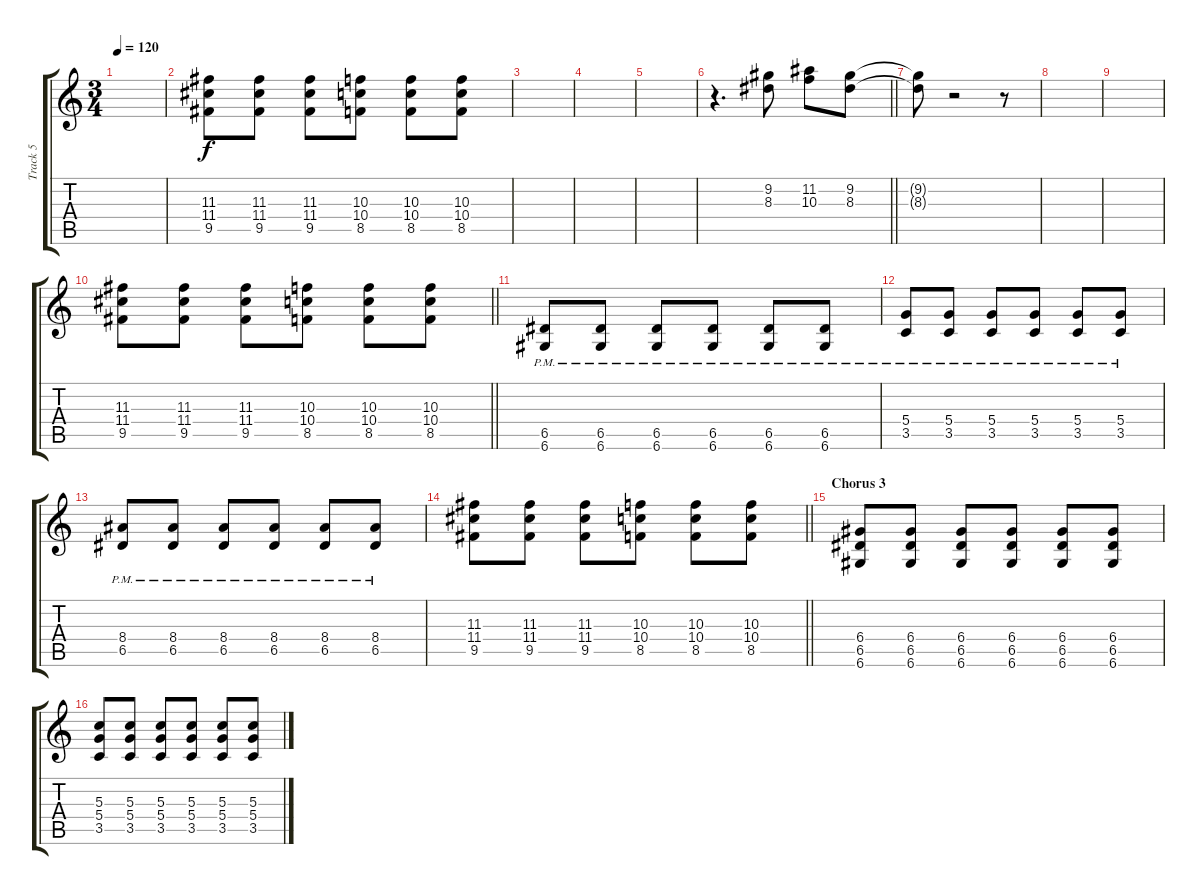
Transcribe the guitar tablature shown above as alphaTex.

\track ("Track 5" "Track 5") {instrument distortionguitar}
\staff {score tabs}
\tuning (E4 B3 G3 D3 A2 D2) {hide}
\ts (3 4)
\tempo 120
\clef g2
\ks c
|
(11.3 11.4 9.5).8 (11.3 11.4 9.5).8 (11.3 11.4 9.5).8 (10.3 10.4 8.5).8 (10.3 10.4 8.5).8 (10.3 10.4 8.5).8 |
|
|
|
\barLineRight lightlight
r.4{d} (9.2 8.3).8 (11.2 10.3).8 (9.2 8.3).8 |
(9.2{t} 8.3{t}).8 r.2 r.8 |
|
|
\barLineRight lightlight
(11.3 11.4 9.5).8 (11.3 11.4 9.5).8 (11.3 11.4 9.5).8 (10.3 10.4 8.5).8 (10.3 10.4 8.5).8 (10.3 10.4 8.5).8 |
(6.5{pm} 6.6{pm}).8 (6.5{pm} 6.6{pm}).8 (6.5{pm} 6.6{pm}).8 (6.5{pm} 6.6{pm}).8 (6.5{pm} 6.6{pm}).8 (6.5{pm} 6.6{pm}).8 |
(5.4{pm} 3.5{pm}).8 (5.4{pm} 3.5{pm}).8 (5.4{pm} 3.5{pm}).8 (5.4{pm} 3.5{pm}).8 (5.4{pm} 3.5{pm}).8 (5.4{pm} 3.5{pm}).8 |
(8.4{pm} 6.5{pm}).8 (8.4{pm} 6.5{pm}).8 (8.4{pm} 6.5{pm}).8 (8.4{pm} 6.5{pm}).8 (8.4{pm} 6.5{pm}).8 (8.4{pm} 6.5{pm}).8 |
\barLineRight lightlight
(11.3 11.4 9.5).8 (11.3 11.4 9.5).8 (11.3 11.4 9.5).8 (10.3 10.4 8.5).8 (10.3 10.4 8.5).8 (10.3 10.4 8.5).8 |
\section ("" "Chorus 3")
(6.4 6.5 6.6).8 (6.4 6.5 6.6).8 (6.4 6.5 6.6).8 (6.4 6.5 6.6).8 (6.4 6.5 6.6).8 (6.4 6.5 6.6).8 |
(5.3 5.4 3.5).8 (5.3 5.4 3.5).8 (5.3 5.4 3.5).8 (5.3 5.4 3.5).8 (5.3 5.4 3.5).8 (5.3 5.4 3.5).8
